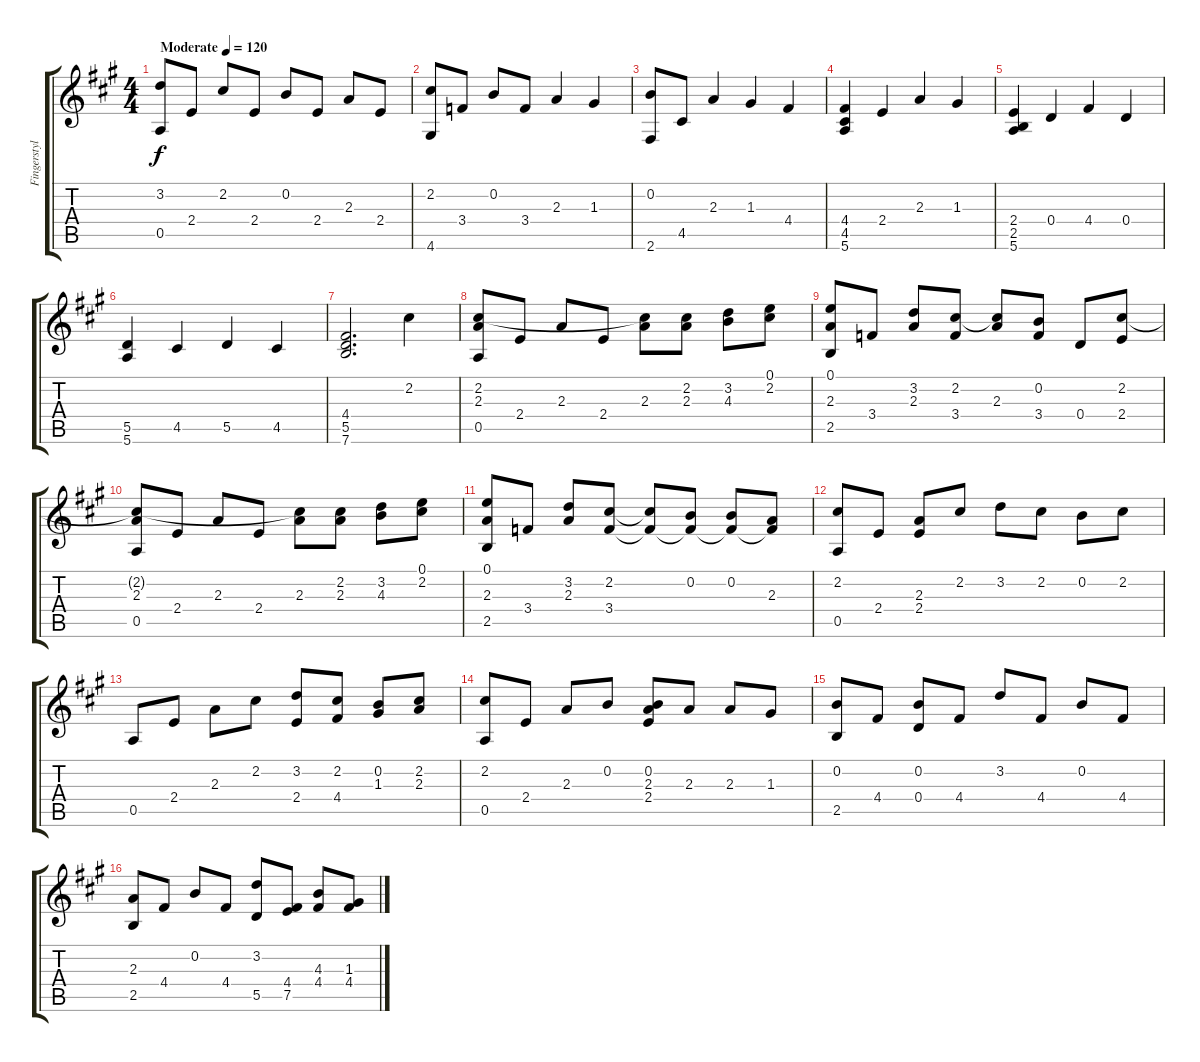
\track ("Fingerstyle guitar" "Fingerstyl") {instrument acousticguitarnylon}
\staff {score tabs}
\tuning (E4 B3 G3 D3 A2 E2) {hide}
\ts (4 4)
\tempo (120 "Moderate")
\clef g2
\ks a
(3.2 0.5).8{dy f instrument acousticguitarnylon} 2.4.8 2.2.8 2.4.8 0.2.8 2.4.8 2.3.8 2.4.8 |
(2.2 4.6).8 3.4.8 0.2.8 3.4.8 2.3.4 1.3.4 |
(0.2 2.6).8 4.5.8 2.3.4 1.3.4 4.4.4 |
(4.4 4.5 5.6).4 2.4.4 2.3.4 1.3.4 |
(2.4 2.5 5.6).4 0.4.4 4.4.4 0.4.4 |
(5.5 5.6).4 4.5.4 5.5.4 4.5.4 |
(4.4 5.5 7.6).2{d} 2.2.4 |
(2.2 2.3 0.5).8 2.4.8 2.3.8 2.4.8 (2.2{t} 2.3).8 (2.2 2.3).8 (3.2 4.3).8 (0.1 2.2).8 |
(0.1 2.3 2.5).8 3.4.8 (3.2 2.3).8 (2.2 3.4).8 (2.2{t} 2.3).8 (0.2 3.4).8 0.4.8 (2.2 2.4).8 |
(2.2{t} 2.3 0.5).8 2.4.8 2.3.8 2.4.8 (2.2{t} 2.3).8 (2.2 2.3).8 (3.2 4.3).8 (0.1 2.2).8 |
(0.1 2.3 2.5).8 3.4.8 (3.2 2.3).8 (2.2 3.4).8 (2.2{t} 3.4{t}).8 (0.2 3.4{t}).8 (0.2 3.4{t}).8 (2.3 3.4{t}).8 |
(2.2 0.5).8 2.4.8 (2.3 2.4).8 2.2.8 3.2.8 2.2.8 0.2.8 2.2.8 |
0.5.8 2.4.8 2.3.8 2.2.8 (3.2 2.4).8 (2.2 4.4).8 (0.2 1.3).8 (2.2 2.3).8 |
(2.2 0.5).8 2.4.8 2.3.8 0.2.8 (0.2 2.3 2.4).8 2.3.8 2.3.8 1.3.8 |
(0.2 2.5).8 4.4.8 (0.2 0.4).8 4.4.8 3.2.8 4.4.8 0.2.8 4.4.8 |
(2.3 2.5).8 4.4.8 0.2.8 4.4.8 (3.2 5.5).8 (4.4 7.5).8 (4.3 4.4).8 (1.3 4.4).8
